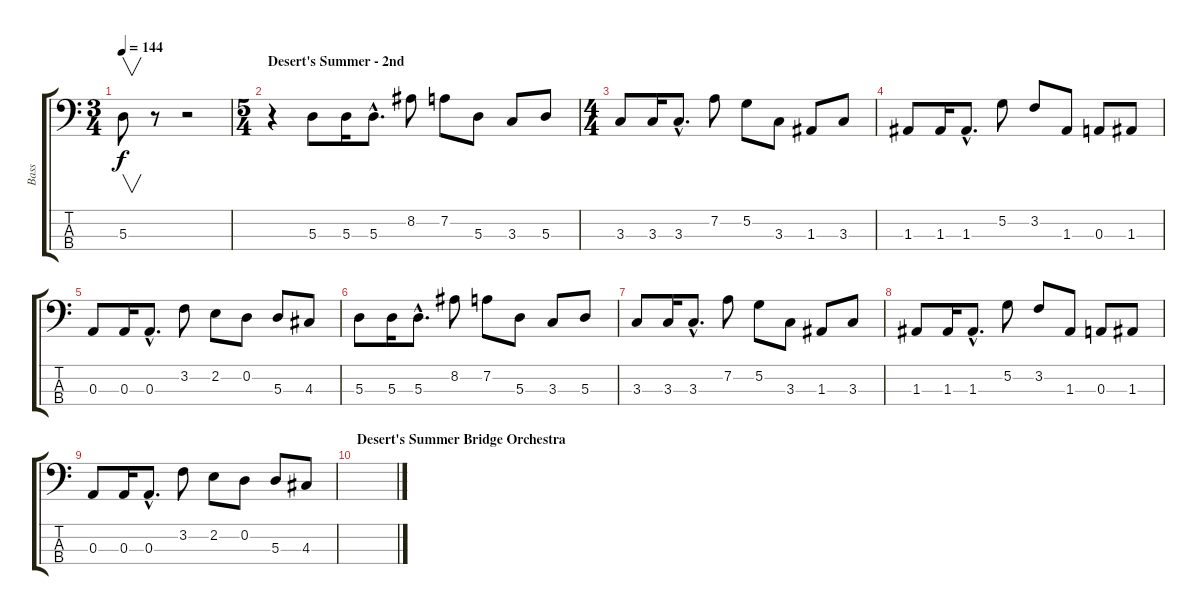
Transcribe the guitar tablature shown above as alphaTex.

\track ("Bass" "Bass") {instrument fretlessbass}
\staff {score tabs}
\tuning (G2 D2 A1 E1) {hide}
\ts (3 4)
\tempo 144
\clef f4
\ks c
5.3.8{v dy f} r.8 r.2 |
\ts (5 4)
\section ("" "Desert's Summer - 2nd")
r.4 5.3.8 5.3.16 5.3{hac}.8{d} 8.2.8 7.2.8 5.3.8 3.3.8 5.3.8 |
\ts (4 4)
3.3.8 3.3.16 3.3{hac}.8{d} 7.2.8 5.2.8 3.3.8 1.3.8 3.3.8 |
1.3.8 1.3.16 1.3{hac}.8{d} 5.2.8 3.2.8 1.3.8 0.3.8 1.3.8 |
0.3.8 0.3.16 0.3{hac}.8{d} 3.2.8 2.2.8 0.2.8 5.3.8 4.3.8 |
5.3.8 5.3.16 5.3{hac}.8{d} 8.2.8 7.2.8 5.3.8 3.3.8 5.3.8 |
3.3.8 3.3.16 3.3{hac}.8{d} 7.2.8 5.2.8 3.3.8 1.3.8 3.3.8 |
1.3.8 1.3.16 1.3{hac}.8{d} 5.2.8 3.2.8 1.3.8 0.3.8 1.3.8 |
0.3.8 0.3.16 0.3{hac}.8{d} 3.2.8 2.2.8 0.2.8 5.3.8 4.3.8 |
\section ("" "Desert's Summer Bridge Orchestra")
